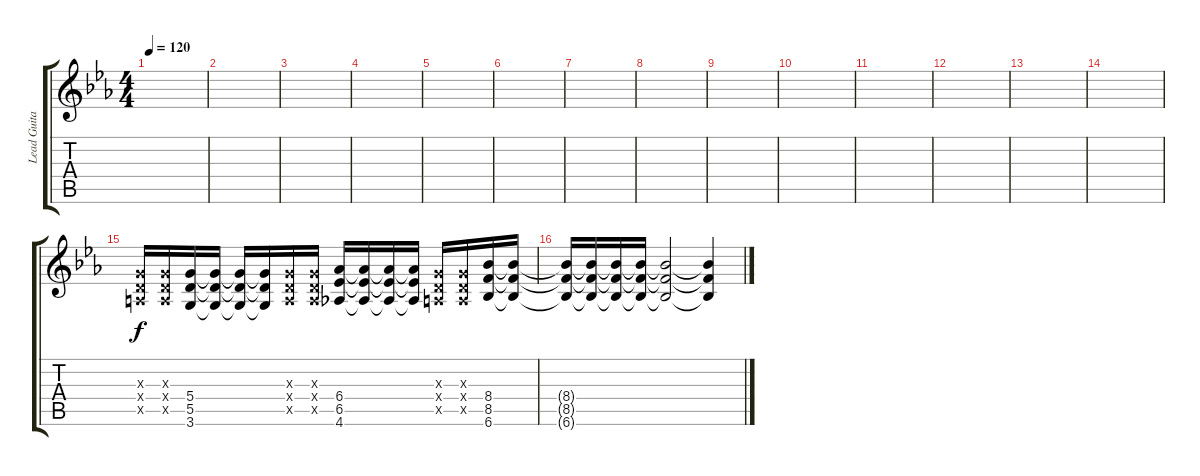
\track ("Lead Guitar (Acoustic/Overdriven)" "Lead Guita") {instrument acousticguitarnylon}
\staff {score tabs}
\tuning (E4 B3 G3 D3 A2 E2) {hide}
\ts (4 4)
\tempo 120
\clef g2
\ks cminor
|
|
|
|
|
|
|
|
|
|
|
|
|
|
(0.3{x} 0.4{x} 0.5{x}).16 (0.3{x} 0.4{x} 0.5{x}).16 (5.4 5.5 3.6).16 (5.4{t} 5.5{t} 3.6{t}).16 (5.4{t} 5.5{t} 3.6{t}).16 (5.4{t} 5.5{t} 3.6{t}).16 (0.3{x} 0.4{x} 0.5{x}).16 (0.3{x} 0.4{x} 0.5{x}).16 (6.4 6.5 4.6).16 (6.4{t} 6.5{t} 4.6{t}).16 (6.4{t} 6.5{t} 4.6{t}).16 (6.4{t} 6.5{t} 4.6{t}).16 (0.3{x} 0.4{x} 0.5{x}).16 (0.3{x} 0.4{x} 0.5{x}).16 (8.4 8.5 6.6).16 (8.4{t} 8.5{t} 6.6{t}).16 |
(8.4{t} 8.5{t} 6.6{t}).16 (8.4{t} 8.5{t} 6.6{t}).16 (8.4{t} 8.5{t} 6.6{t}).16 (8.4{t} 8.5{t} 6.6{t}).16 (8.4{t} 8.5{t} 6.6{t}).2 (8.4{t} 8.5{t} 6.6{t}).4
